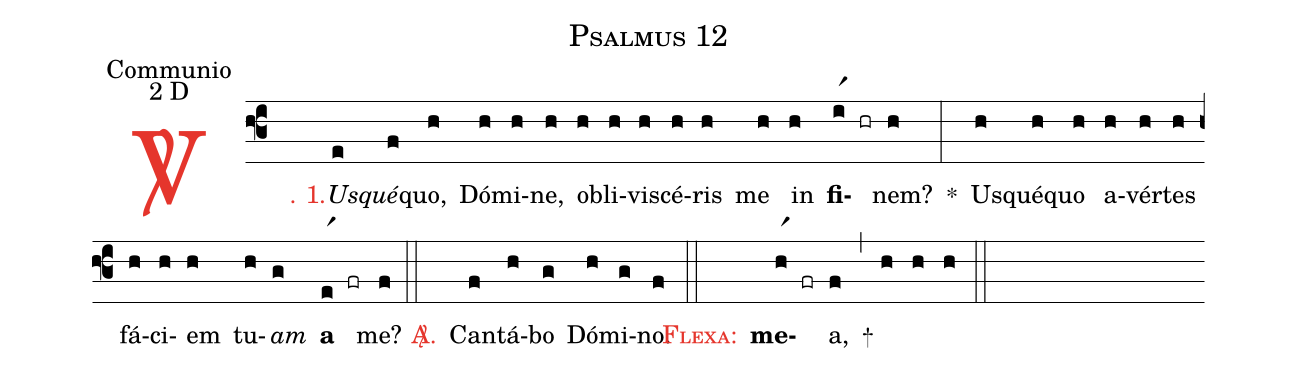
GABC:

name: Psalmus 12;
office-part: Communio;
mode: 2;
mode-differentia: D;
%%
(f3)

<c><sp>V/</sp>. 1.</c>() <i>Us</i>(e)<i>qué</i>(f)quo,(h) Dó(h)mi(h)ne,(h) ob(h)li(h)vi(h)scé(h)ris(h) me(h) in(h) <b>fi</b>(ir1 hr)nem?(h) *(:) Us(h)qué(h)quo(h) a(h)vér(h)tes(h) fá(h)ci(h)em(h) tu(h)<i>am</i>(g) <b>a</b>(er1 fr) me?(f)

(::)

<nlba><c><sp>A/</sp>.</c>() Can</nlba>(f)tá(h)bo(g) Dó(h)mi(g)no.(f)

(::)

<nlba><c><sc>Flexa:</sc></c>() <b>me</b></nlba>(hr1 fr)a,(f) +(,) (h) (h) (h)

(::)
